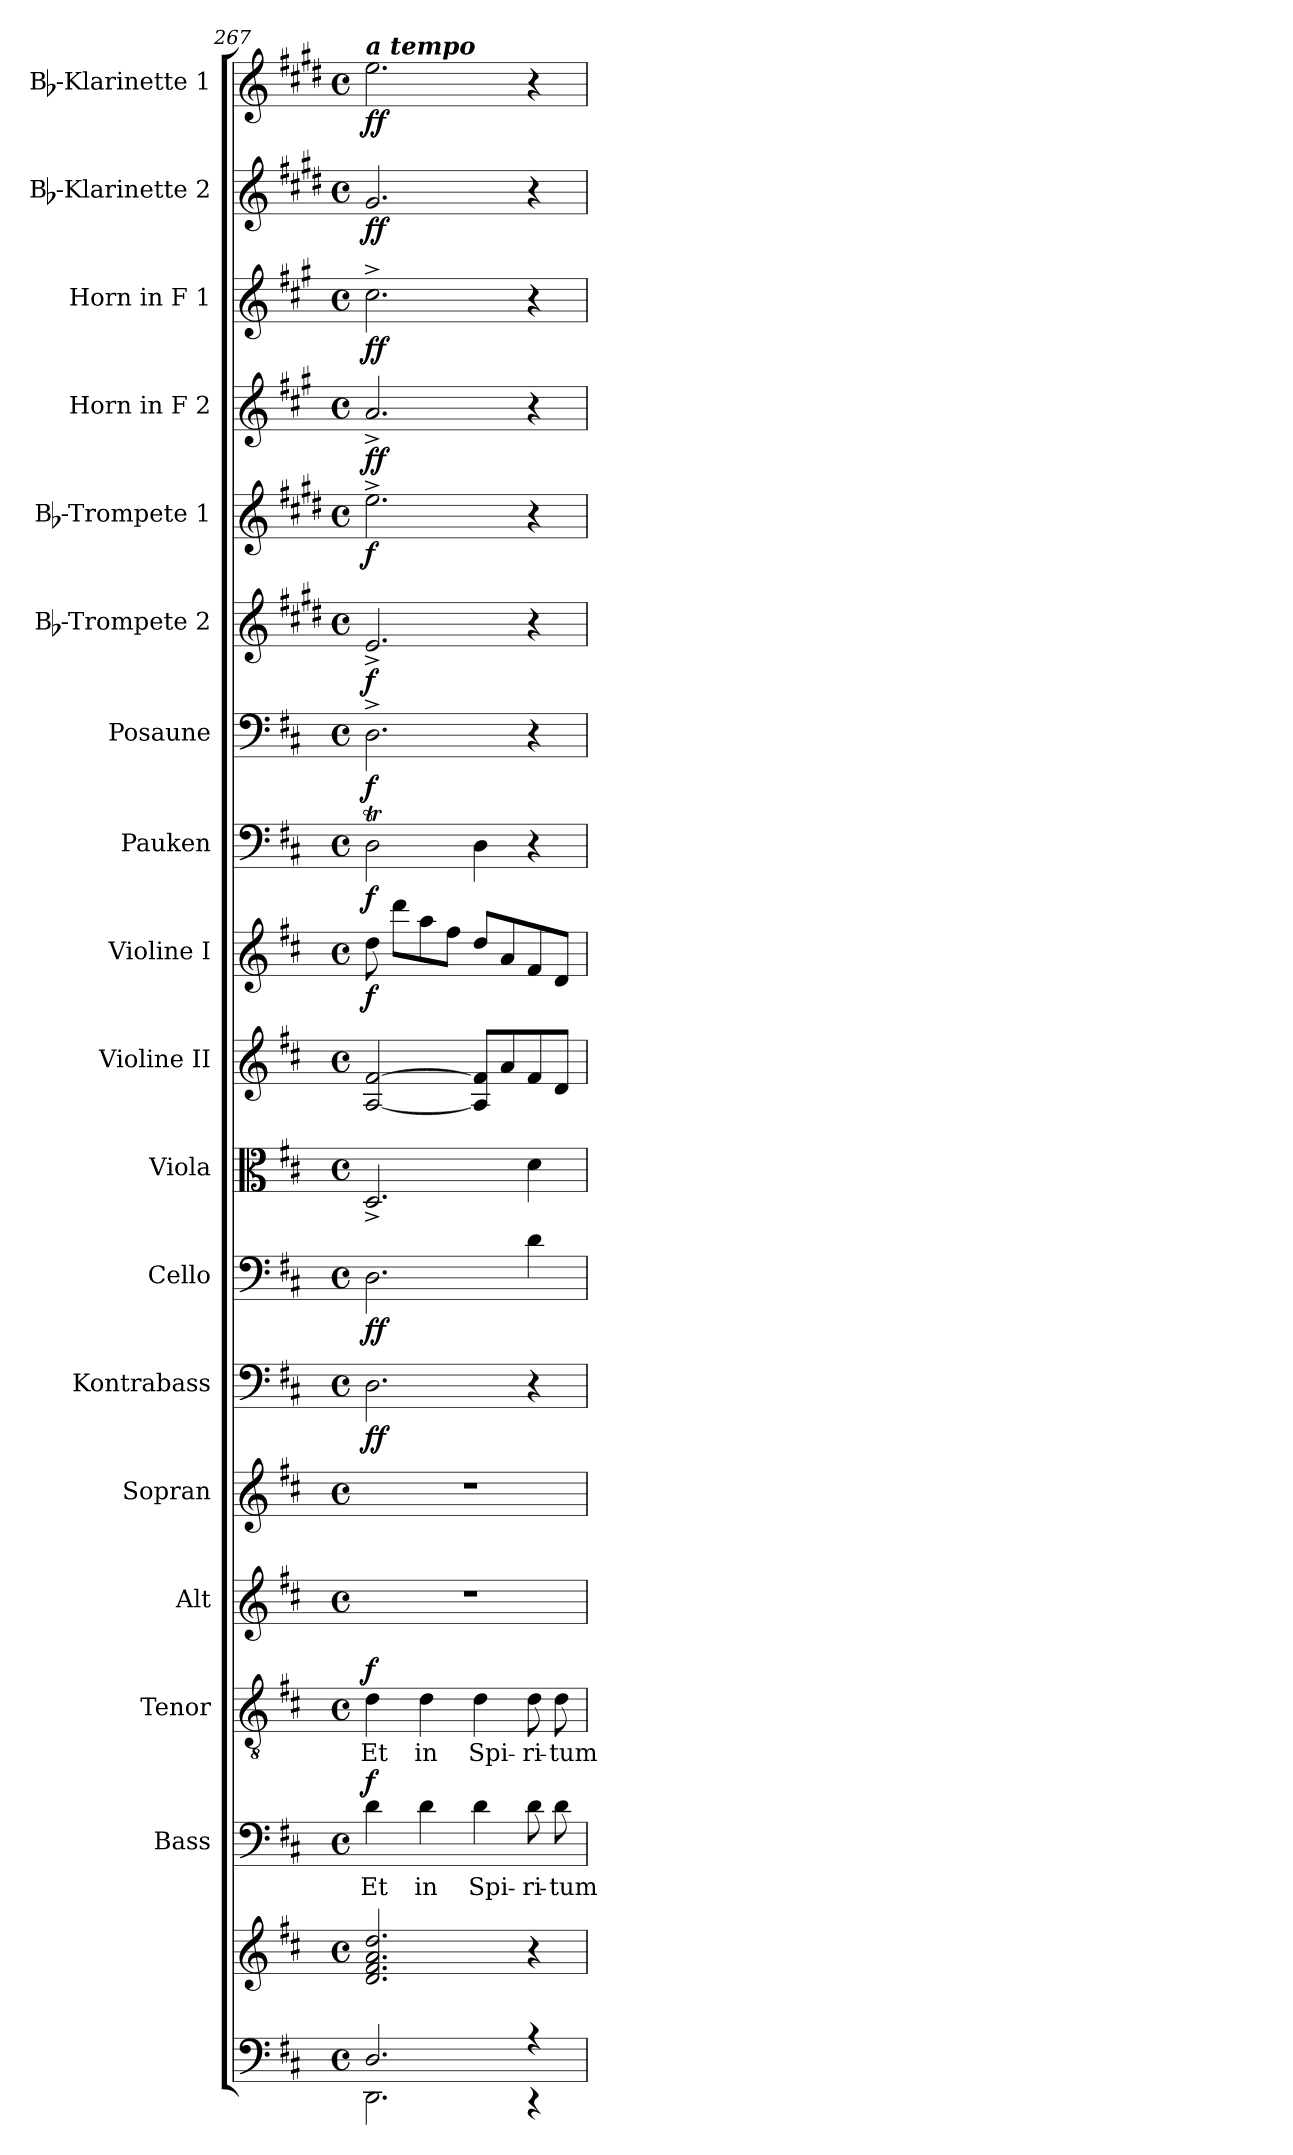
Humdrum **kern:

**kern	**kern	**kern	**text	**dynam	**kern	**text	**dynam	**kern	**kern	**kern	**dynam	**kern	**dynam	**kern	**kern	**kern	**dynam	**kern	**dynam	**kern	**dynam	**kern	**dynam	**kern	**dynam	**kern	**dynam	**kern	**dynam	**kern	**dynam	**kern	**dynam
*part18	*part18	*part17	*part17	*part17	*part16	*part16	*part16	*part15	*part14	*part13	*part13	*part12	*part12	*part11	*part10	*part9	*part9	*part8	*part8	*part7	*part7	*part6	*part6	*part5	*part5	*part4	*part4	*part3	*part3	*part2	*part2	*part1	*part1
*staff19	*staff18	*staff17	*staff17	*staff17	*staff16	*staff16	*staff16	*staff15	*staff14	*staff13	*staff13	*staff12	*staff12	*staff11	*staff10	*staff9	*staff9	*staff8	*staff8	*staff7	*staff7	*staff6	*staff6	*staff5	*staff5	*staff4	*staff4	*staff3	*staff3	*staff2	*staff2	*staff1	*staff1
*	*	*I"Bass	*	*	*I"Tenor	*	*	*I"Alt	*I"Sopran	*I"Kontrabass	*	*I"Cello	*	*I"Viola	*I"Violine II	*I"Violine I	*	*I"Pauken	*	*I"Posaune	*	*I"Bb-Trompete 2	*	*I"Bb-Trompete 1	*	*I"Horn in F 2	*	*I"Horn in F 1	*	*I"Bb-Klarinette 2	*	*I"Bb-Klarinette 1	*
*	*	*I'B.	*	*	*I'T.	*	*	*I'A.	*I'S.	*I'Kb.	*	*	*	*I'Vla.	*I'Vl. II	*I'Vl. I	*	*I'Pk.	*	*I'Pos.	*	*I'Bb Trp. 2	*	*I'Bb Trp. 1	*	*	*	*	*	*I'Bb Kl. 2	*	*I'Bb Kl. 1	*
*clefF4	*clefG2	*clefF4	*	*	*clefGv2	*	*	*clefG2	*clefG2	*clefF4	*	*clefF4	*	*clefC3	*clefG2	*clefG2	*	*clefF4	*	*clefF4	*	*clefG2	*	*clefG2	*	*clefG2	*	*clefG2	*	*clefG2	*	*clefG2	*
*	*	*	*	*	*	*	*	*	*	*ITrd7c12	*	*	*	*	*	*	*	*	*	*	*	*ITrd1c2	*	*ITrd1c2	*	*ITrd4c7	*	*ITrd4c7	*	*ITrd1c2	*	*ITrd1c2	*
*k[f#c#]	*k[f#c#]	*k[f#c#]	*	*	*k[f#c#]	*	*	*k[f#c#]	*k[f#c#]	*k[f#c#]	*	*k[f#c#]	*	*k[f#c#]	*k[f#c#]	*k[f#c#]	*	*k[f#c#]	*	*k[f#c#]	*	*k[f#c#]	*	*k[f#c#]	*	*k[f#c#]	*	*k[f#c#]	*	*k[f#c#]	*	*k[f#c#]	*
*D:	*D:	*D:	*	*	*D:	*	*	*D:	*D:	*D:	*	*D:	*	*D:	*D:	*D:	*	*D:	*	*D:	*	*D:	*	*D:	*	*D:	*	*D:	*	*D:	*	*D:	*
*M4/4	*M4/4	*M4/4	*	*	*M4/4	*	*	*M4/4	*M4/4	*M4/4	*	*M4/4	*	*M4/4	*M4/4	*M4/4	*	*M4/4	*	*M4/4	*	*M4/4	*	*M4/4	*	*M4/4	*	*M4/4	*	*M4/4	*	*M4/4	*
*met(c)	*met(c)	*met(c)	*	*	*met(c)	*	*	*met(c)	*met(c)	*met(c)	*	*met(c)	*	*met(c)	*met(c)	*met(c)	*	*met(c)	*	*met(c)	*	*met(c)	*	*met(c)	*	*met(c)	*	*met(c)	*	*met(c)	*	*met(c)	*
=267	=267	=267	=267	=267	=267	=267	=267	=267	=267	=267	=267	=267	=267	=267	=267	=267	=267	=267	=267	=267	=267	=267	=267	=267	=267	=267	=267	=267	=267	=267	=267	=267	=267
*^	*	*	*	*	*	*	*	*	*	*	*	*	*	*	*	*	*	*	*	*	*	*	*	*	*	*	*	*	*	*	*	*	*
!	!	!	!	!	!	!	!	!	!	!	!	!	!	!	!	!	!	!	!	!	!	!	!	!	!	!	!	!	!	!	!	!	!LO:TX:a:Bi:t=a tempo	!
!	!	!	!	!LO:LY:b	!LO:DY:a	!	!LO:LY:b	!LO:DY:a	!	!	!	!LO:DY:b	!	!LO:DY:b	!	!	!	!LO:DY:b	!	!LO:DY:b	!	!LO:DY:b	!	!LO:DY:b	!	!LO:DY:b	!	!LO:DY:b	!	!LO:DY:b	!	!LO:DY:b	!	!LO:DY:b
2.D/	2.DD\	2.d/ 2.f#/ 2.a/ 2.dd/	4d\	Et	f	4d\	Et	f	1r	1r	2.DD\	ff	2.D\	ff	2.D^</	[2A/ [2f#/	8dd\	f	2DT\	f	2.D^>\	f	2.d^</	f	2.dd^>\	f	2.d^</	ff	2.f#^>\	ff	2.f#/	ff	2.dd\	ff
.	.	.	.	.	.	.	.	.	.	.	.	.	.	.	.	.	8ddd\L	.	.	.	.	.	.	.	.	.	.	.	.	.	.	.	.	.
!	!	!	!	!LO:LY:b	!	!	!LO:LY:b	!	!	!	!	!	!	!	!	!	!	!	!	!	!	!	!	!	!	!	!	!	!	!	!	!	!	!
.	.	.	4d\	in	.	4d\	in	.	.	.	.	.	.	.	.	.	8aa\	.	.	.	.	.	.	.	.	.	.	.	.	.	.	.	.	.
.	.	.	.	.	.	.	.	.	.	.	.	.	.	.	.	.	8ff#\J	.	.	.	.	.	.	.	.	.	.	.	.	.	.	.	.	.
!	!	!	!	!LO:LY:b	!	!	!LO:LY:b	!	!	!	!	!	!	!	!	!	!	!	!	!	!	!	!	!	!	!	!	!	!	!	!	!	!	!
.	.	.	4d\	Spi-	.	4d\	Spi-	.	.	.	.	.	.	.	.	8A/] 8f#/]L	8dd/L	.	4D\	.	.	.	.	.	.	.	.	.	.	.	.	.	.	.
.	.	.	.	.	.	.	.	.	.	.	.	.	.	.	.	8a/	8a/	.	.	.	.	.	.	.	.	.	.	.	.	.	.	.	.	.
!	!	!	!	!LO:LY:b	!	!	!LO:LY:b	!	!	!	!	!	!	!	!	!	!	!	!	!	!	!	!	!	!	!	!	!	!	!	!	!	!	!
4r	4r	4r	8d\	-ri-	.	8d\	-ri-	.	.	.	4r	.	4d\	.	4d\	8f#/	8f#/	.	4r	.	4r	.	4r	.	4r	.	4r	.	4r	.	4r	.	4r	.
!	!	!	!	!LO:LY:b	!	!	!LO:LY:b	!	!	!	!	!	!	!	!	!	!	!	!	!	!	!	!	!	!	!	!	!	!	!	!	!	!	!
.	.	.	8d\	-tum	.	8d\	-tum	.	.	.	.	.	.	.	.	8d/J	8d/J	.	.	.	.	.	.	.	.	.	.	.	.	.	.	.	.	.
*v	*v	*	*	*	*	*	*	*	*	*	*	*	*	*	*	*	*	*	*	*	*	*	*	*	*	*	*	*	*	*	*	*	*	*
=	=	=	=	=	=	=	=	=	=	=	=	=	=	=	=	=	=	=	=	=	=	=	=	=	=	=	=	=	=	=	=	=	=
*-	*-	*-	*-	*-	*-	*-	*-	*-	*-	*-	*-	*-	*-	*-	*-	*-	*-	*-	*-	*-	*-	*-	*-	*-	*-	*-	*-	*-	*-	*-	*-	*-	*-
